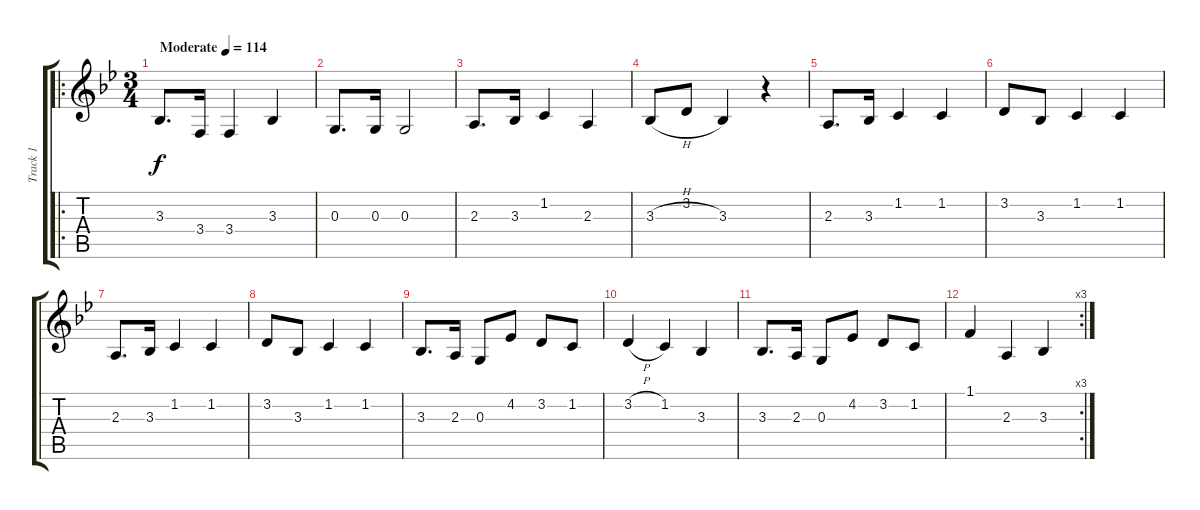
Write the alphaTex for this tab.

\track ("Track 1" "Track 1") {instrument acousticgrandpiano}
\staff {score tabs}
\tuning (E4 B3 G3 D3 A2 E2) {hide}
\ro
\ts (3 4)
\tempo (114 "Moderate")
\clef g2
\ks bb
3.3.8{d dy f instrument acousticgrandpiano} 3.4.16 3.4.4 3.3.4 |
0.3.8{d} 0.3.16 0.3.2 |
2.3.8{d} 3.3.16 1.2.4 2.3.4 |
3.3{h}.8 3.2.8 3.3.4 r.4 |
2.3.8{d} 3.3.16 1.2.4 1.2.4 |
3.2.8 3.3.8 1.2.4 1.2.4 |
2.3.8{d} 3.3.16 1.2.4 1.2.4 |
3.2.8 3.3.8 1.2.4 1.2.4 |
3.3.8{d} 2.3.16 0.3.8 4.2.8 3.2.8 1.2.8 |
3.2{h}.4 1.2.4 3.3.4 |
3.3.8{d} 2.3.16 0.3.8 4.2.8 3.2.8 1.2.8 |
\rc 3
1.1.4 2.3.4 3.3.4
